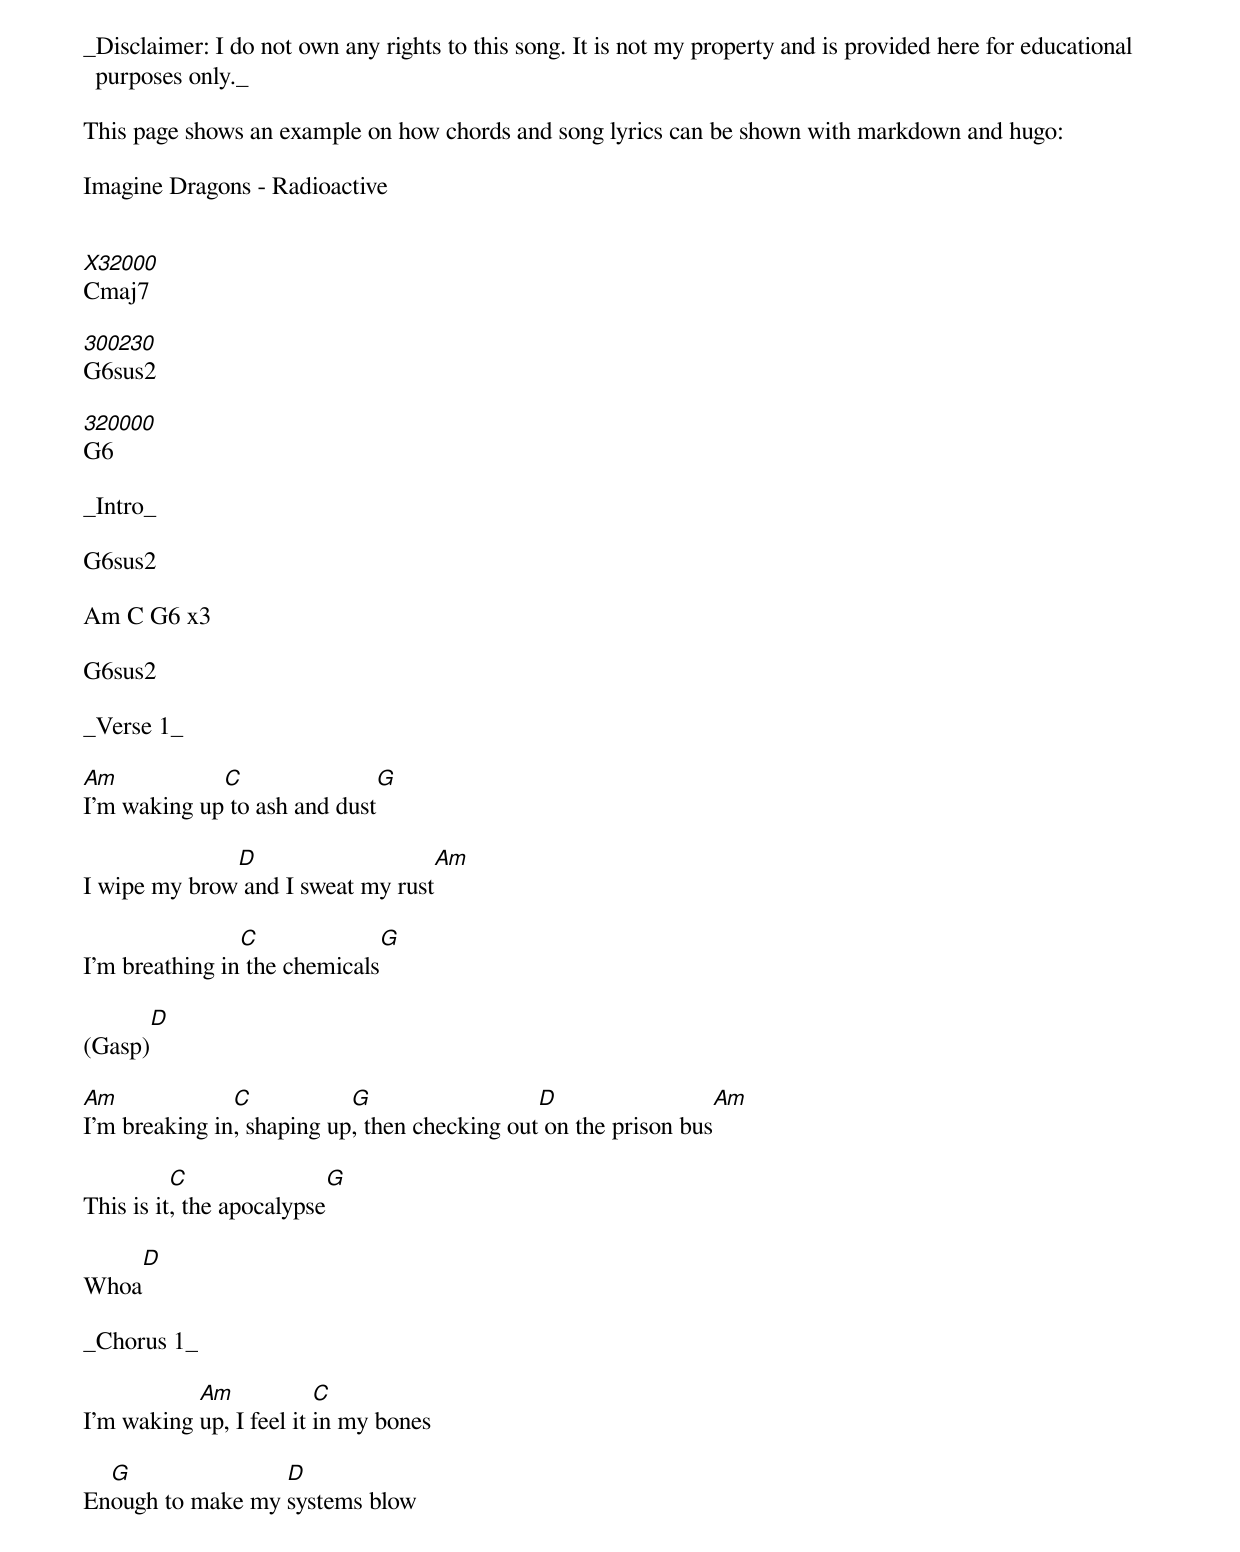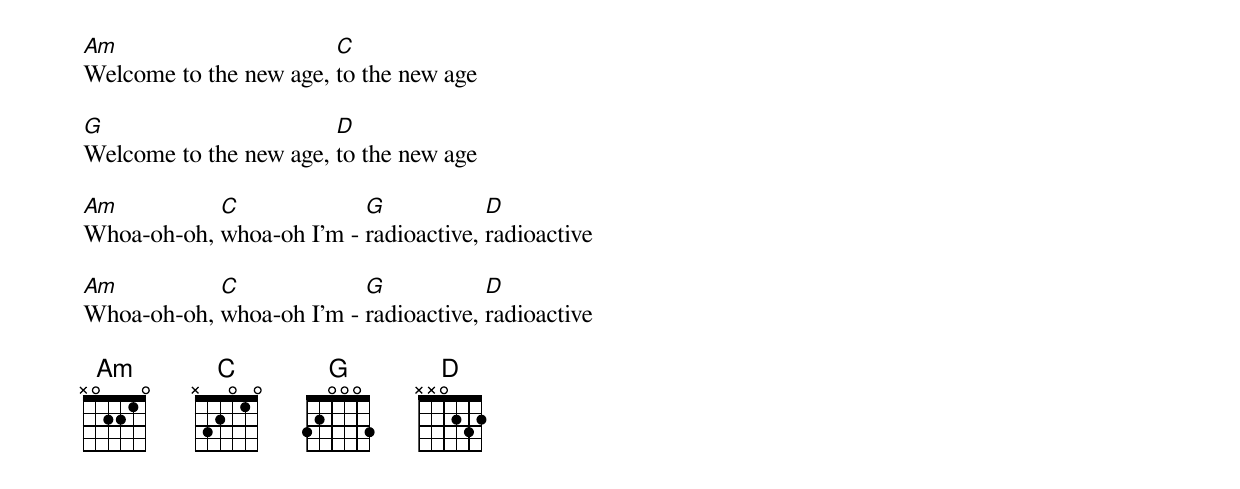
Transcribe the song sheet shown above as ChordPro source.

_Disclaimer: I do not own any rights to this song. It is not my property and is provided here for educational purposes only._

This page shows an example on how chords and song lyrics can be shown with markdown and hugo:

Imagine Dragons - Radioactive

{{< chords >}}

[X32000]Cmaj7

[300230]G6sus2

[320000]G6

_Intro_

G6sus2

Am C G6 x3

G6sus2

_Verse 1_

[Am]I'm waking up[C] to ash and dust[G]

I wipe my brow[D] and I sweat my rust[Am]

I'm breathing in[C] the chemicals[G]

(Gasp)[D]

[Am]I'm breaking in[C], shaping up[G], then checking out[D] on the prison bus[Am]

This is it[C], the apocalypse[G]

Whoa[D]

_Chorus 1_

I'm waking [Am]up, I feel it [C]in my bones

En[G]ough to make my [D]systems blow

[Am]Welcome to the new age, [C]to the new age

[G]Welcome to the new age, [D]to the new age

[Am]Whoa-oh-oh, [C]whoa-oh I'm - [G]radioactive, [D]radioactive

[Am]Whoa-oh-oh, [C]whoa-oh I'm - [G]radioactive, [D]radioactive

{{< /chords >}}
